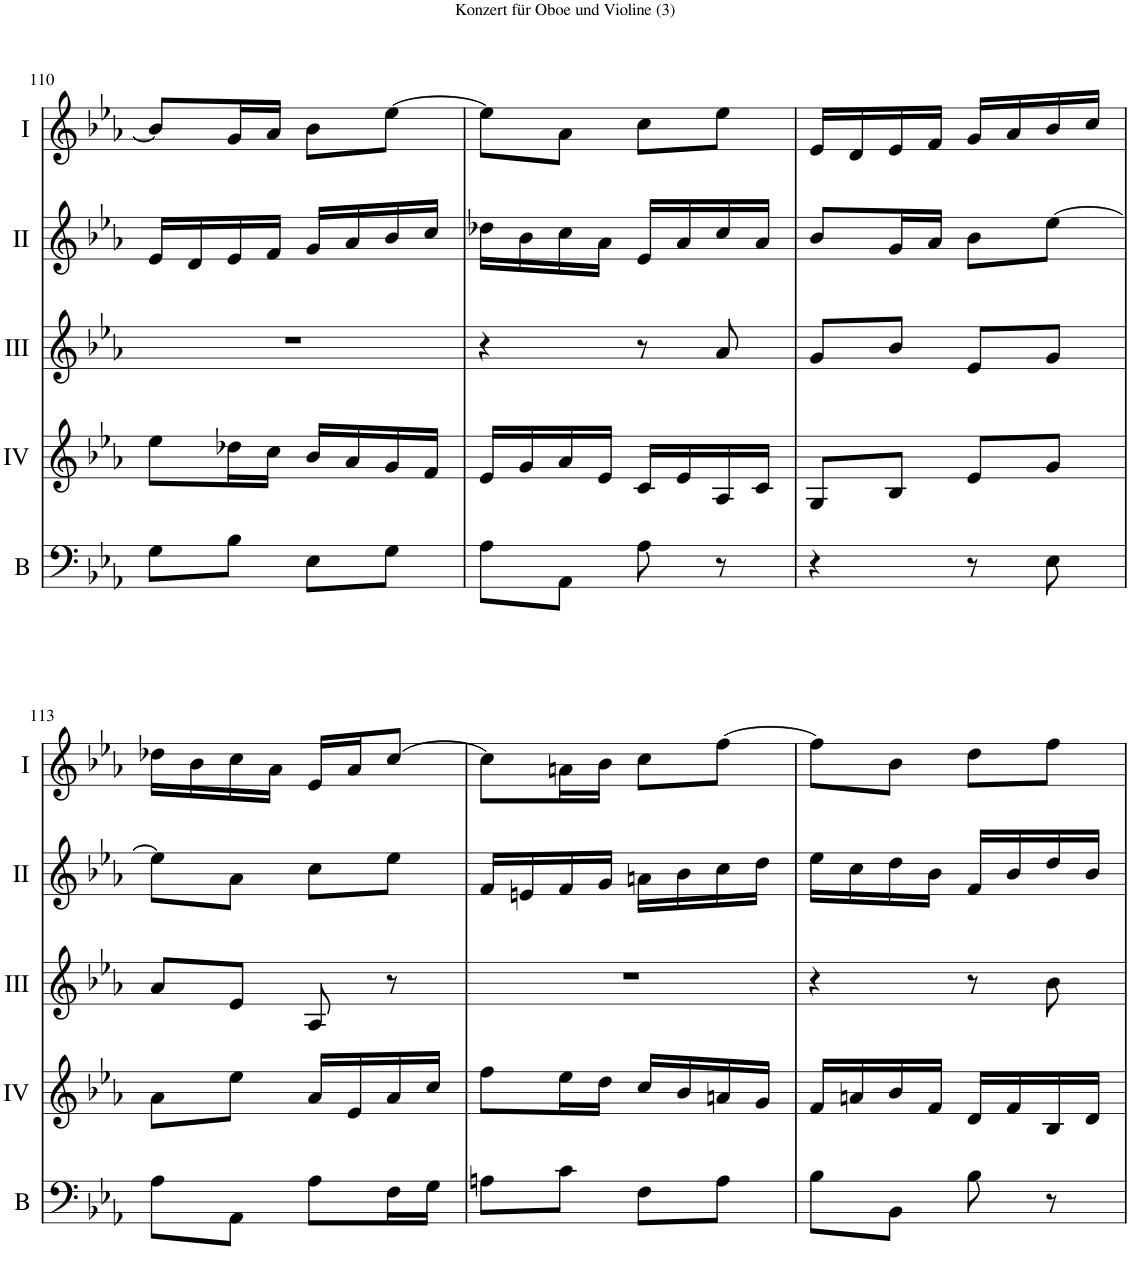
**kern	**kern	**kern	**kern	**kern
*part5	*part4	*part3	*part2	*part1
*staff5	*staff4	*staff3	*staff2	*staff1
*I"Basson	*I"Acc. 4	*I"Acc. 3	*I"Acc. 2	*I"Acc. 1
*I'B	*	*	*	*
!!LO:PB:g=z
*clefF4	*clefG2	*clefG2	*clefG2	*clefG2
*Trd7c12	*Trd7c12	*	*	*
*k[b-e-a-]	*k[b-e-a-]	*k[b-e-a-]	*k[b-e-a-]	*k[b-e-a-]
*M2/4	*M2/4	*M2/4	*M2/4	*M2/4
=110	=110	=110	=110	=110
8G\L	8ee-\L	2r	16e-/LL	8b-/L]
.	.	.	16d/	.
8B-\J	16dd-X\L	.	16e-/	16g/L
.	16cc\JJ	.	16f/JJ	16a-/JJ
8E-\L	16b-/LL	.	16g/LL	8b-\L
.	16a-/	.	16a-/	.
8G\J	16g/	.	16b-/	[8ee-\J
.	16f/JJ	.	16cc/JJ	.
=111	=111	=111	=111	=111
8A-\L	16e-/LL	4r	16dd-X\LL	8ee-\L]
.	16g/	.	16b-\	.
8AA-\J	16a-/	.	16cc\	8a-\J
.	16e-/JJ	.	16a-\JJ	.
8A-\	16c/LL	8r	16e-/LL	8cc\L
.	16e-/	.	16a-/	.
8r	16A-/	8a-/	16cc/	8ee-\J
.	16c/JJ	.	16a-/JJ	.
=112	=112	=112	=112	=112
4r	8G/L	8g/L	8b-/L	16e-/LL
.	.	.	.	16d/
.	8B-/J	8b-/J	16g/L	16e-/
.	.	.	16a-/JJ	16f/JJ
8r	8e-/L	8e-/L	8b-\L	16g/LL
.	.	.	.	16a-/
8E-\	8g/J	8g/J	[8ee-\J	16b-/
.	.	.	.	16cc/JJ
!!LO:LB:g=z
=113	=113	=113	=113	=113
8A-\L	8a-\L	8a-/L	8ee-\L]	16dd-X\LL
.	.	.	.	16b-\
8AA-\J	8ee-\J	8e-/J	8a-\J	16cc\
.	.	.	.	16a-\JJ
8A-\L	16a-/LL	8A-/	8cc\L	16e-/LL
.	16e-/	.	.	16a-/J
16F\L	16a-/	8r	8ee-\J	[8cc/J
16G\JJ	16cc/JJ	.	.	.
=114	=114	=114	=114	=114
8An\L	8ff\L	2r	16f/LL	8cc\L]
.	.	.	16en/	.
8c\J	16ee-\L	.	16f/	16an\L
.	16dd\JJ	.	16g/JJ	16b-\JJ
8F\L	16cc/LL	.	16an\LL	8cc\L
.	16b-/	.	16b-\	.
8A\J	16an/	.	16cc\	[8ff\J
.	16g/JJ	.	16dd\JJ	.
=115	=115	=115	=115	=115
8B-\L	16f/LL	4r	16ee-\LL	8ff\L]
.	16an/	.	16cc\	.
8BB-\J	16b-/	.	16dd\	8b-\J
.	16f/JJ	.	16b-\JJ	.
8B-\	16d/LL	8r	16f/LL	8dd\L
.	16f/	.	16b-/	.
8r	16B-/	8b-\	16dd/	8ff\J
.	16d/JJ	.	16b-/JJ	.
=	=	=	=	=
*-	*-	*-	*-	*-
